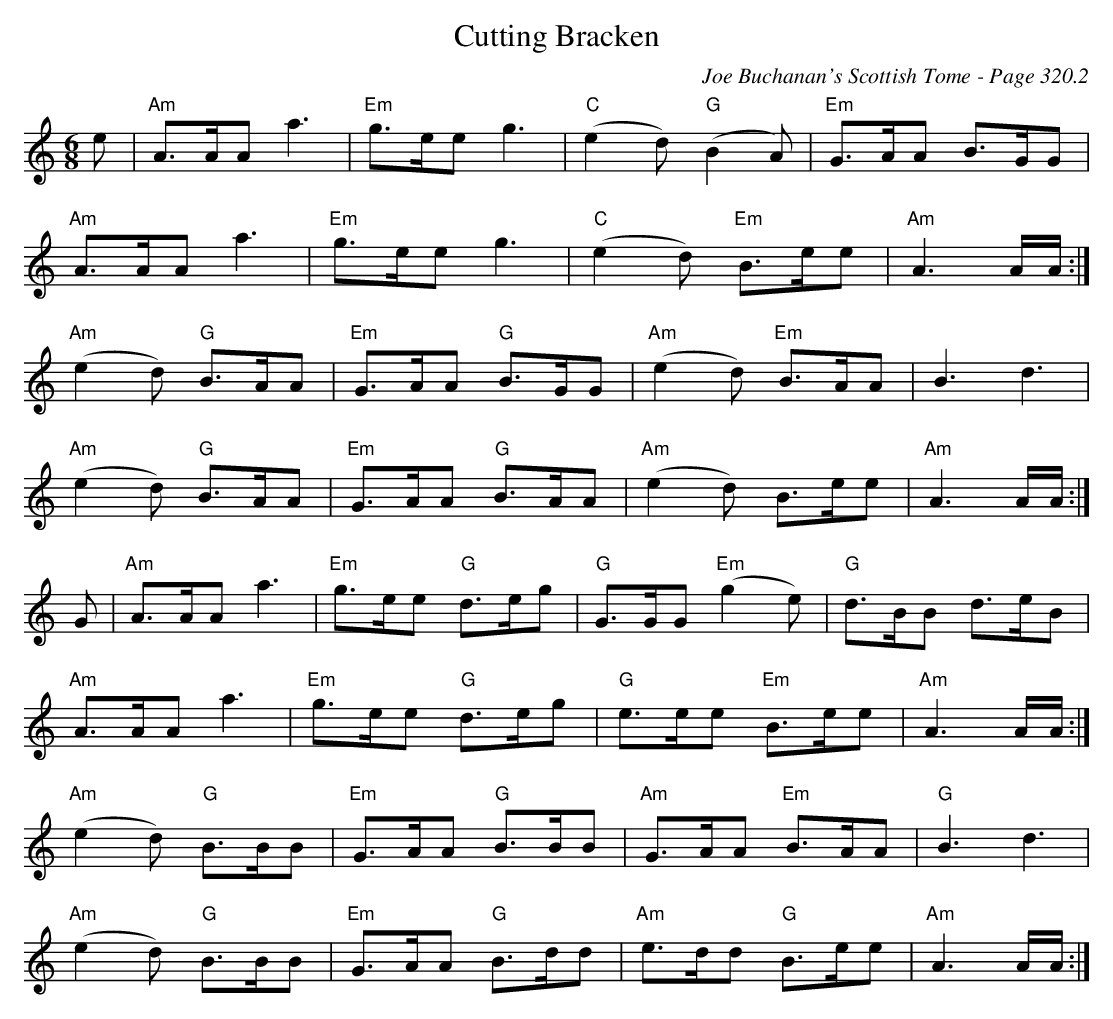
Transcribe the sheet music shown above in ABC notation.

X:1
T:Cutting Bracken
C:Joe Buchanan's Scottish Tome - Page 320.2
L:1/8
M:6/8
K:C
e | "Am" A>AA a3 | "Em" g>ee g3 | "C" (e2 d) "G" (B2 A) | "Em" G>AA B>GG |
"Am" A>AA a3 | "Em" g>ee g3 | "C" (e2 d) "Em" B>ee | "Am" A3 A/A/ :|
"Am" (e2 d) "G" B>AA | "Em" G>AA "G" B>GG | "Am" (e2 d) "Em" B>AA | B3 d3 |
"Am" (e2 d) "G" B>AA | "Em" G>AA "G" B>AA | "Am" (e2 d) B>ee | "Am" A3 A/A/ :|
G | "Am" A>AA a3 | "Em" g>ee "G" d>eg | "G" G>GG "Em"(g2 e) | "G" d>BB d>eB |
"Am" A>AA a3 | "Em" g>ee "G" d>eg | "G" e>ee "Em" B>ee | "Am" A3 A/A/ :|
"Am" (e2 d) "G" B>BB | "Em" G>AA "G" B>BB | "Am" G>AA "Em" B>AA | "G" B3 d3 |
"Am" (e2 d) "G" B>BB | "Em" G>AA "G" B>dd | "Am" e>dd "G" B>ee | "Am" A3 A/A/ :|
